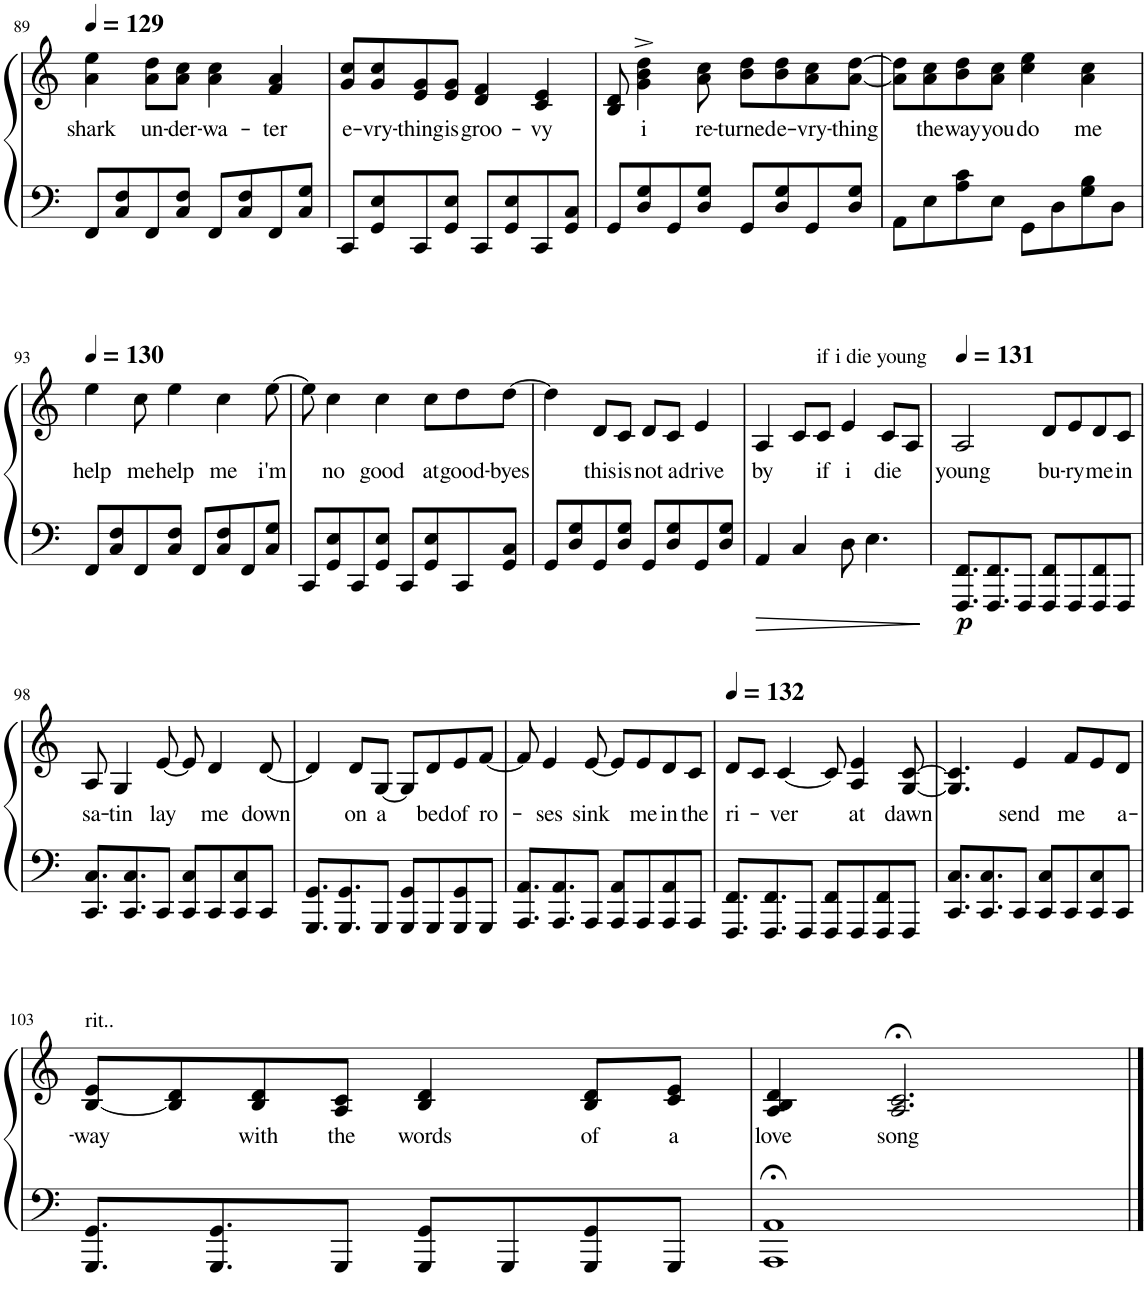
**kern	**kern	**text	**dynam
*part1	*part1	*part1	*part1
*staff2	*staff1	*staff1	*staff1/2
*I"Piano	*	*	*
*I'Pno.	*	*	*
!!LO:PB:g=z
*clefF4	*clefG2	*	*
*k[]	*k[]	*	*
*M4/4	*M4/4	*	*
*MM129	*MM129	*	*
=89	=89	=89	=89
!	!	!LO:LY:b	!
8FF/L	4a\ 4ee\	shark	.
8C/ 8F/	.	.	.
!	!	!LO:LY:b	!
8FF/	8a\ 8dd\L	un-	.
!	!	!LO:LY:b	!
8C/ 8F/J	8a\ 8cc\J	-der-	.
!	!	!LO:LY:b	!
8FF/L	4a\ 4cc\	-wa-	.
8C/ 8F/	.	.	.
!	!	!LO:LY:b	!
8FF/	4f/ 4a/	-ter	.
8C/ 8G/J	.	.	.
=90	=90	=90	=90
!	!	!LO:LY:b	!
8CC/L	8g/ 8cc/L	e-	.
!	!	!LO:LY:b	!
8GG/ 8E/	8g/ 8cc/	-vry-	.
!	!	!LO:LY:b	!
8CC/	8e/ 8g/	-thing	.
!	!	!LO:LY:b	!
8GG/ 8E/J	8e/ 8g/J	is	.
!	!	!LO:LY:b	!
8CC/L	4d/ 4f/	groo-	.
8GG/ 8E/	.	.	.
!	!	!LO:LY:b	!
8CC/	4c/ 4e/	-vy	.
8GG/ 8C/J	.	.	.
=91	=91	=91	=91
8GG/L	8B/ 8d/	.	.
!	!	!LO:LY:b	!
8D/^ 8G/^	4g\^ 4b\^ 4dd\^	i	.
8GG/	.	.	.
!	!	!LO:LY:b	!
8D/ 8G/J	8a\ 8cc\	re-	.
!	!	!LO:LY:b	!
8GG/L	8b\ 8dd\L	-turned	.
!	!	!LO:LY:b	!
8D/ 8G/	8b\ 8dd\	e-	.
!	!	!LO:LY:b	!
8GG/	8a\ 8cc\	-vry-	.
!	!	!LO:LY:b	!
8D/ 8G/J	[8a\ [8dd\J	-thing	.
=92	=92	=92	=92
8AA\L	8a\] 8dd\]L	.	.
!	!	!LO:LY:b	!
8E\	8a\ 8cc\	the	.
!	!	!LO:LY:b	!
8A\ 8c\	8b\ 8dd\	way	.
!	!	!LO:LY:b	!
8E\J	8a\ 8cc\J	you	.
!	!	!LO:LY:b	!
8GG\L	4cc\ 4ee\	do	.
8D\	.	.	.
!	!	!LO:LY:b	!
8G\ 8B\	4a\ 4cc\	me	.
8D\J	.	.	.
!!LO:LB:g=z
=93	=93	=93	=93
*	*MM130	*	*
!	!	!LO:LY:b	!
8FF/L	4ee\	help	.
8C/ 8F/	.	.	.
!	!	!LO:LY:b	!
8FF/	8cc\	me	.
!	!	!LO:LY:b	!
8C/ 8F/J	4ee\	help	.
8FF/L	.	.	.
!	!	!LO:LY:b	!
8C/ 8F/	4cc\	me	.
8FF/	.	.	.
!	!	!LO:LY:b	!
8C/ 8G/J	[8ee\	i'm	.
=94	=94	=94	=94
8CC/L	8ee\]	.	.
!	!	!LO:LY:b	!
8GG/ 8E/	4cc\	no	.
8CC/	.	.	.
!	!	!LO:LY:b	!
8GG/ 8E/J	4cc\	good	.
8CC/L	.	.	.
!	!	!LO:LY:b	!
8GG/ 8E/	8cc\L	at	.
!	!	!LO:LY:b	!
8CC/	8dd\	good-	.
!	!	!LO:LY:b	!
8GG/ 8C/J	[8dd\J	-byes	.
=95	=95	=95	=95
8GG/L	4dd\]	.	.
8D/ 8G/	.	.	.
!	!	!LO:LY:b	!
8GG/	8d/L	this	.
!	!	!LO:LY:b	!
8D/ 8G/J	8c/J	is	.
!	!	!LO:LY:b	!
8GG/L	8d/L	not	.
!	!	!LO:LY:b	!
8D/ 8G/	8c/J	a	.
!	!	!LO:LY:b	!
8GG/	4e/	drive	.
8D/ 8G/J	.	.	.
=96	=96	=96	=96
!	!	!LO:LY:b	!
4AA/	4A/	by	.
4C/	8c/L	.	.
!	!LO:TX:a:t=if i die young	!	!
!	!	!LO:LY:b	!
.	8c/J	if	.
!	!	!LO:LY:b	!
8D\	4e/	i	.
4.E\	.	.	.
!	!	!LO:LY:b	!
.	8c/L	die	.
.	8A/J	.	.
=97	=97	=97	=97
*	*MM131	*	*
!	!	!LO:LY:b	!LO:DY:b=2
8.FFF/ 8.FF/L	2A/	young	p
8.FFF/ 8.FF/	.	.	.
8FFF/J	.	.	.
!	!	!LO:LY:b	!
8FFF/ 8FF/L	8d/L	bu-	.
!	!	!LO:LY:b	!
8FFF/	8e/	-ry	.
!	!	!LO:LY:b	!
8FFF/ 8FF/	8d/	me	.
!	!	!LO:LY:b	!
8FFF/J	8c/J	in	.
!!LO:LB:g=z
=98	=98	=98	=98
!	!	!LO:LY:b	!
8.CC/ 8.C/L	8A/	sa-	.
!	!	!LO:LY:b	!
.	4G/	-tin	.
8.CC/ 8.C/	.	.	.
!	!	!LO:LY:b	!
8CC/J	[8e/	lay	.
8CC/ 8C/L	8e/]	.	.
!	!	!LO:LY:b	!
8CC/	4d/	me	.
8CC/ 8C/	.	.	.
!	!	!LO:LY:b	!
8CC/J	[8d/	down	.
=99	=99	=99	=99
8.GGG/ 8.GG/L	4d/]	.	.
8.GGG/ 8.GG/	.	.	.
!	!	!LO:LY:b	!
.	8d/L	on	.
!	!	!LO:LY:b	!
8GGG/J	[8G/J	a	.
8GGG/ 8GG/L	8G/L]	.	.
!	!	!LO:LY:b	!
8GGG/	8d/	bed	.
!	!	!LO:LY:b	!
8GGG/ 8GG/	8e/	of	.
!	!	!LO:LY:b	!
8GGG/J	[8f/J	ro-	.
=100	=100	=100	=100
8.AAA/ 8.AA/L	8f/]	.	.
!	!	!LO:LY:b	!
.	4e/	-ses	.
8.AAA/ 8.AA/	.	.	.
!	!	!LO:LY:b	!
8AAA/J	[8e/	sink	.
8AAA/ 8AA/L	8e/L]	.	.
!	!	!LO:LY:b	!
8AAA/	8e/	me	.
!	!	!LO:LY:b	!
8AAA/ 8AA/	8d/	in	.
!	!	!LO:LY:b	!
8AAA/J	8c/J	the	.
=101	=101	=101	=101
*	*MM132	*	*
!	!	!LO:LY:b	!
8.FFF/ 8.FF/L	8d/L	ri-	.
.	8c/J	.	.
8.FFF/ 8.FF/	.	.	.
!	!	!LO:LY:b	!
.	[4c/	-ver	.
8FFF/J	.	.	.
8FFF/ 8FF/L	8c/]	.	.
!	!	!LO:LY:b	!
8FFF/	4A/ 4e/	at	.
8FFF/ 8FF/	.	.	.
!	!	!LO:LY:b	!
8FFF/J	[8G/ [8c/	dawn	.
=102	=102	=102	=102
8.CC/ 8.C/L	4.G/] 4.c/]	.	.
8.CC/ 8.C/	.	.	.
!	!	!LO:LY:b	!
8CC/J	4e/	send	.
8CC/ 8C/L	.	.	.
!	!	!LO:LY:b	!
8CC/	8f/L	me	.
8CC/ 8C/	8e/	.	.
!	!	!LO:LY:b	!
8CC/J	8d/J	a-	.
!!LO:LB:g=z
=103	=103	=103	=103
!	!LO:TX:a:t=rit..	!	!
!	!	!LO:LY:b	!
8.GGG/ 8.GG/L	[8B/ 8e/L	-way	.
.	8B/] 8d/	.	.
8.GGG/ 8.GG/	.	.	.
!	!	!LO:LY:b	!
.	8B/ 8d/	with	.
!	!	!LO:LY:b	!
8GGG/J	8A/ 8c/J	the	.
!	!	!LO:LY:b	!
8GGG/ 8GG/L	4B/ 4d/	words	.
8GGG/	.	.	.
!	!	!LO:LY:b	!
8GGG/ 8GG/	8B/ 8d/L	of	.
!	!	!LO:LY:b	!
8GGG/J	8c/ 8e/J	a	.
=104	=104	=104	=104
!	!	!LO:LY:b	!
1AAA;< 1AA;<	4A/ 4B/ 4d/	love	.
!	!	!LO:LY:b	!
.	2.A/;< 2.c/;<	song	.
==	==	==	==
*-	*-	*-	*-
